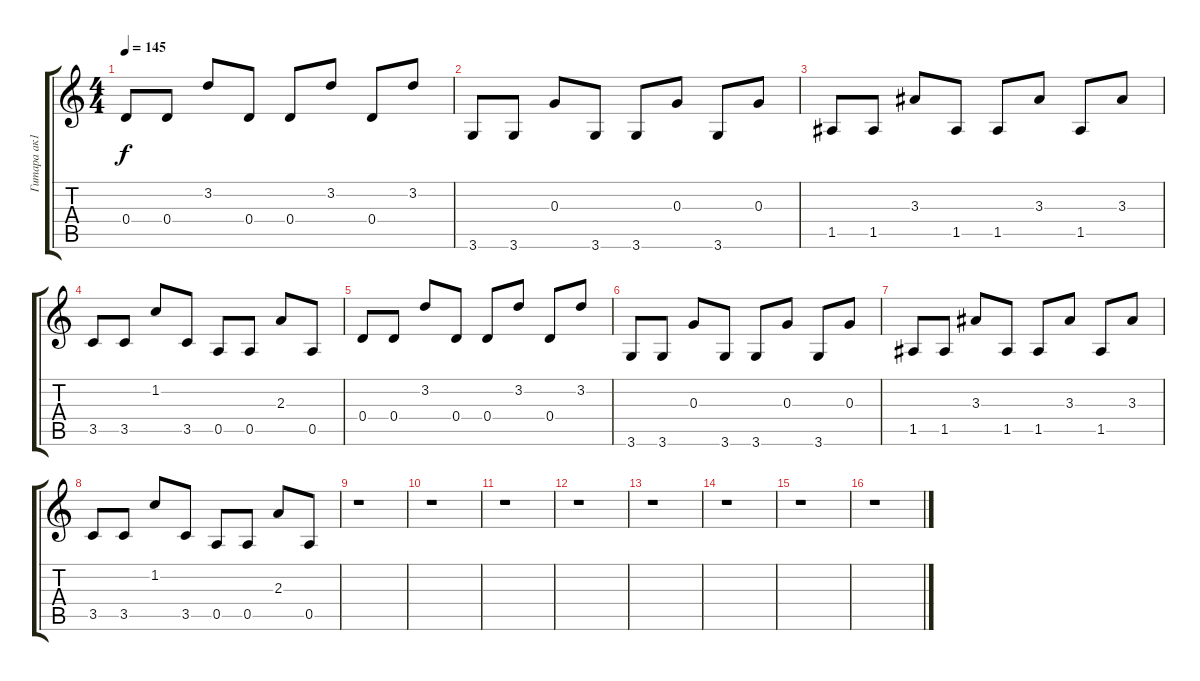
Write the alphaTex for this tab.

\track ("Гитара ак1" "Гитара ак1") {instrument electricguitarmuted}
\staff {score tabs}
\tuning (E4 B3 G3 D3 A2 E2) {hide}
\ts (4 4)
\tempo 145
\clef g2
\ks c
0.4.8{dy f} 0.4.8 3.2.8 0.4.8 0.4.8 3.2.8 0.4.8 3.2.8 |
3.6.8 3.6.8 0.3.8 3.6.8 3.6.8 0.3.8 3.6.8 0.3.8 |
1.5.8 1.5.8 3.3.8 1.5.8 1.5.8 3.3.8 1.5.8 3.3.8 |
3.5.8 3.5.8 1.2.8 3.5.8 0.5.8 0.5.8 2.3.8 0.5.8 |
0.4.8 0.4.8 3.2.8 0.4.8 0.4.8 3.2.8 0.4.8 3.2.8 |
3.6.8 3.6.8 0.3.8 3.6.8 3.6.8 0.3.8 3.6.8 0.3.8 |
1.5.8 1.5.8 3.3.8 1.5.8 1.5.8 3.3.8 1.5.8 3.3.8 |
3.5.8 3.5.8 1.2.8 3.5.8 0.5.8 0.5.8 2.3.8 0.5.8 |
r.1 |
r.1 |
r.1 |
r.1 |
r.1 |
r.1 |
r.1 |
r.1
